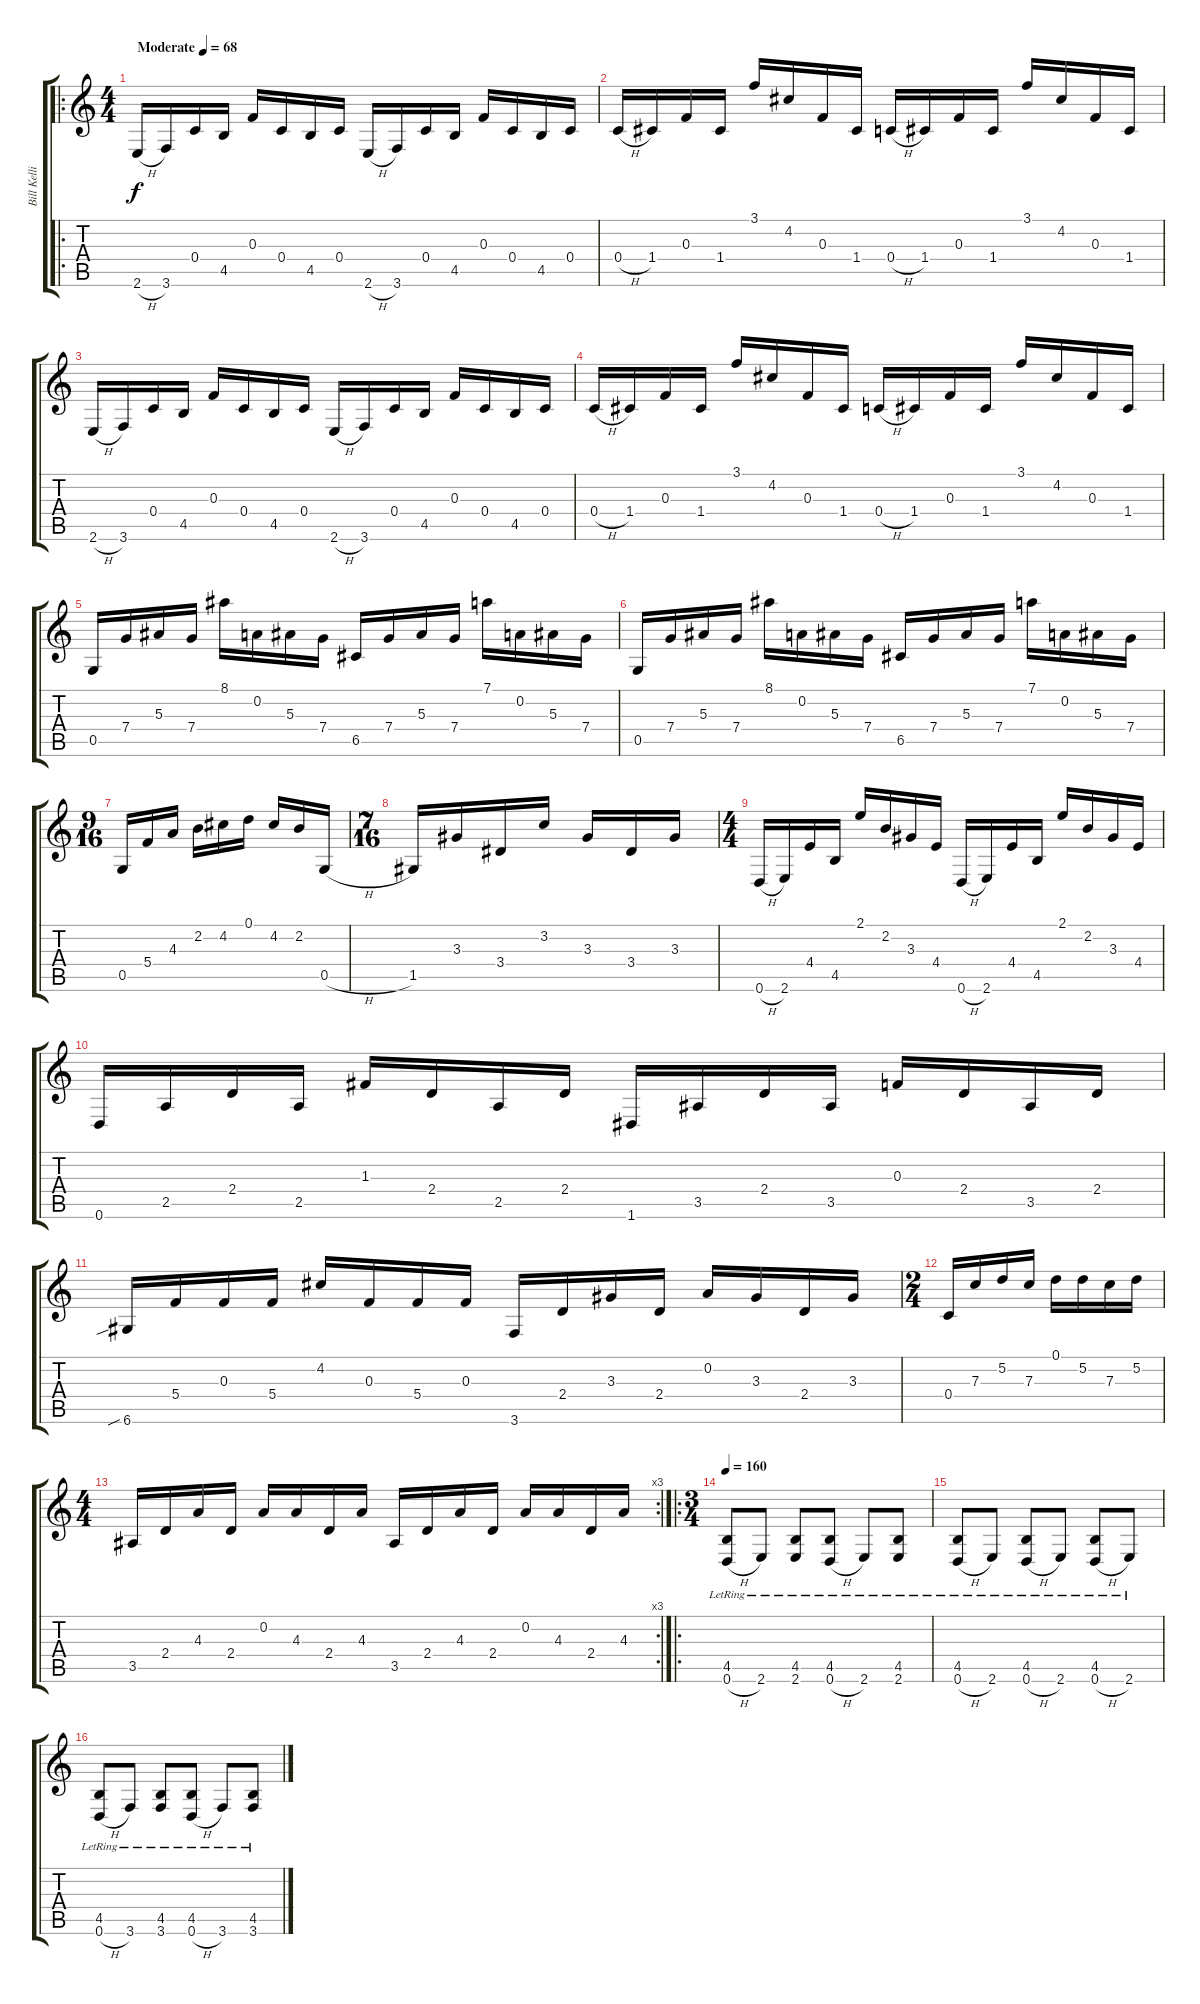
\track ("Bill Kelliher" "Bill Kelli") {instrument distortionguitar}
\staff {score tabs}
\tuning (D4 A3 F3 C3 G2 D2) {hide}
\ro
\ts (4 4)
\tempo (68 "Moderate")
\clef g2
\ks c
2.6{h}.16{dy f instrument distortionguitar} 3.6.16 0.4.16 4.5.16 0.3.16 0.4.16 4.5.16 0.4.16 2.6{h}.16 3.6.16 0.4.16 4.5.16 0.3.16 0.4.16 4.5.16 0.4.16 |
0.4{h}.16 1.4.16 0.3.16 1.4.16 3.1.16 4.2.16 0.3.16 1.4.16 0.4{h}.16 1.4.16 0.3.16 1.4.16 3.1.16 4.2.16 0.3.16 1.4.16 |
2.6{h}.16 3.6.16 0.4.16 4.5.16 0.3.16 0.4.16 4.5.16 0.4.16 2.6{h}.16 3.6.16 0.4.16 4.5.16 0.3.16 0.4.16 4.5.16 0.4.16 |
0.4{h}.16 1.4.16 0.3.16 1.4.16 3.1.16 4.2.16 0.3.16 1.4.16 0.4{h}.16 1.4.16 0.3.16 1.4.16 3.1.16 4.2.16 0.3.16 1.4.16 |
0.5.16 7.4.16 5.3.16 7.4.16 8.1.16 0.2.16 5.3.16 7.4.16 6.5.16 7.4.16 5.3.16 7.4.16 7.1.16 0.2.16 5.3.16 7.4.16 |
0.5.16 7.4.16 5.3.16 7.4.16 8.1.16 0.2.16 5.3.16 7.4.16 6.5.16 7.4.16 5.3.16 7.4.16 7.1.16 0.2.16 5.3.16 7.4.16 |
\ts (9 16)
0.5.16 5.4.16 4.3.16 2.2.16 4.2.16 0.1.16 4.2.16 2.2.16 0.5{h}.16 |
\ts (7 16)
1.5.16 3.3.16 3.4.16 3.2.16 3.3.16 3.4.16 3.3.16 |
\ts (4 4)
0.6{h}.16 2.6.16 4.4.16 4.5.16 2.1.16 2.2.16 3.3.16 4.4.16 0.6{h}.16 2.6.16 4.4.16 4.5.16 2.1.16 2.2.16 3.3.16 4.4.16 |
0.6.16 2.5.16 2.4.16 2.5.16 1.3.16 2.4.16 2.5.16 2.4.16 1.6.16 3.5.16 2.4.16 3.5.16 0.3.16 2.4.16 3.5.16 2.4.16 |
6.6{sib}.16 5.4.16 0.3.16 5.4.16 4.2.16 0.3.16 5.4.16 0.3.16 3.6.16 2.4.16 3.3.16 2.4.16 0.2.16 3.3.16 2.4.16 3.3.16 |
\ts (2 4)
0.4.16 7.3.16 5.2.16 7.3.16 0.1.16 5.2.16 7.3.16 5.2.16 |
\rc 3
\ts (4 4)
3.5.16 2.4.16 4.3.16 2.4.16 0.2.16 4.3.16 2.4.16 4.3.16 3.5.16 2.4.16 4.3.16 2.4.16 0.2.16 4.3.16 2.4.16 4.3.16 |
\ro
\ts (3 4)
\tempo 160
(4.5{lr} 0.6{h lr}).8{instrument distortionguitar} 2.6{lr}.8 (4.5{lr} 2.6{lr}).8 (4.5 0.6{h lr}).8 2.6{lr}.8 (4.5{lr} 2.6{lr}).8 |
(4.5{lr} 0.6{h lr}).8 2.6{lr}.8 (4.5{lr} 0.6{h lr}).8 2.6{lr}.8 (4.5{lr} 0.6{h lr}).8 2.6{lr}.8 |
(4.5{lr} 0.6{h lr}).8 3.6{lr}.8 (4.5{lr} 3.6{lr}).8 (4.5 0.6{h lr}).8 3.6{lr}.8 (4.5{lr} 3.6{lr}).8
